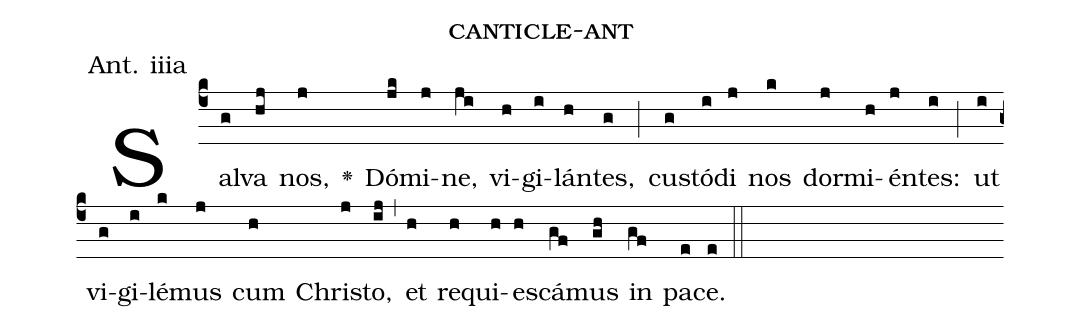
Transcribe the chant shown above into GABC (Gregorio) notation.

annotation: Ant. iiia;
name: canticle-ant;
%%
(c4)Sal(g)va(hj) nos,(j) <v>\greheightstar</v>() Dó(jk)mi(j)ne,(ji) vi(h)gi(i)lán(h)tes,(g) (;)
cu(g)stó(i)di(j) nos(k) dor(j)mi(h)én(j)tes:(i) (;)
ut(i) vi(g)gi(i)lé(k)mus(j) cum(h) Chri(j)sto,(ij) (,)
et(h) re(h)qui(h)es(h)cá(gf)mus(gh) in(gf) pa(e)ce.(e) (::)
